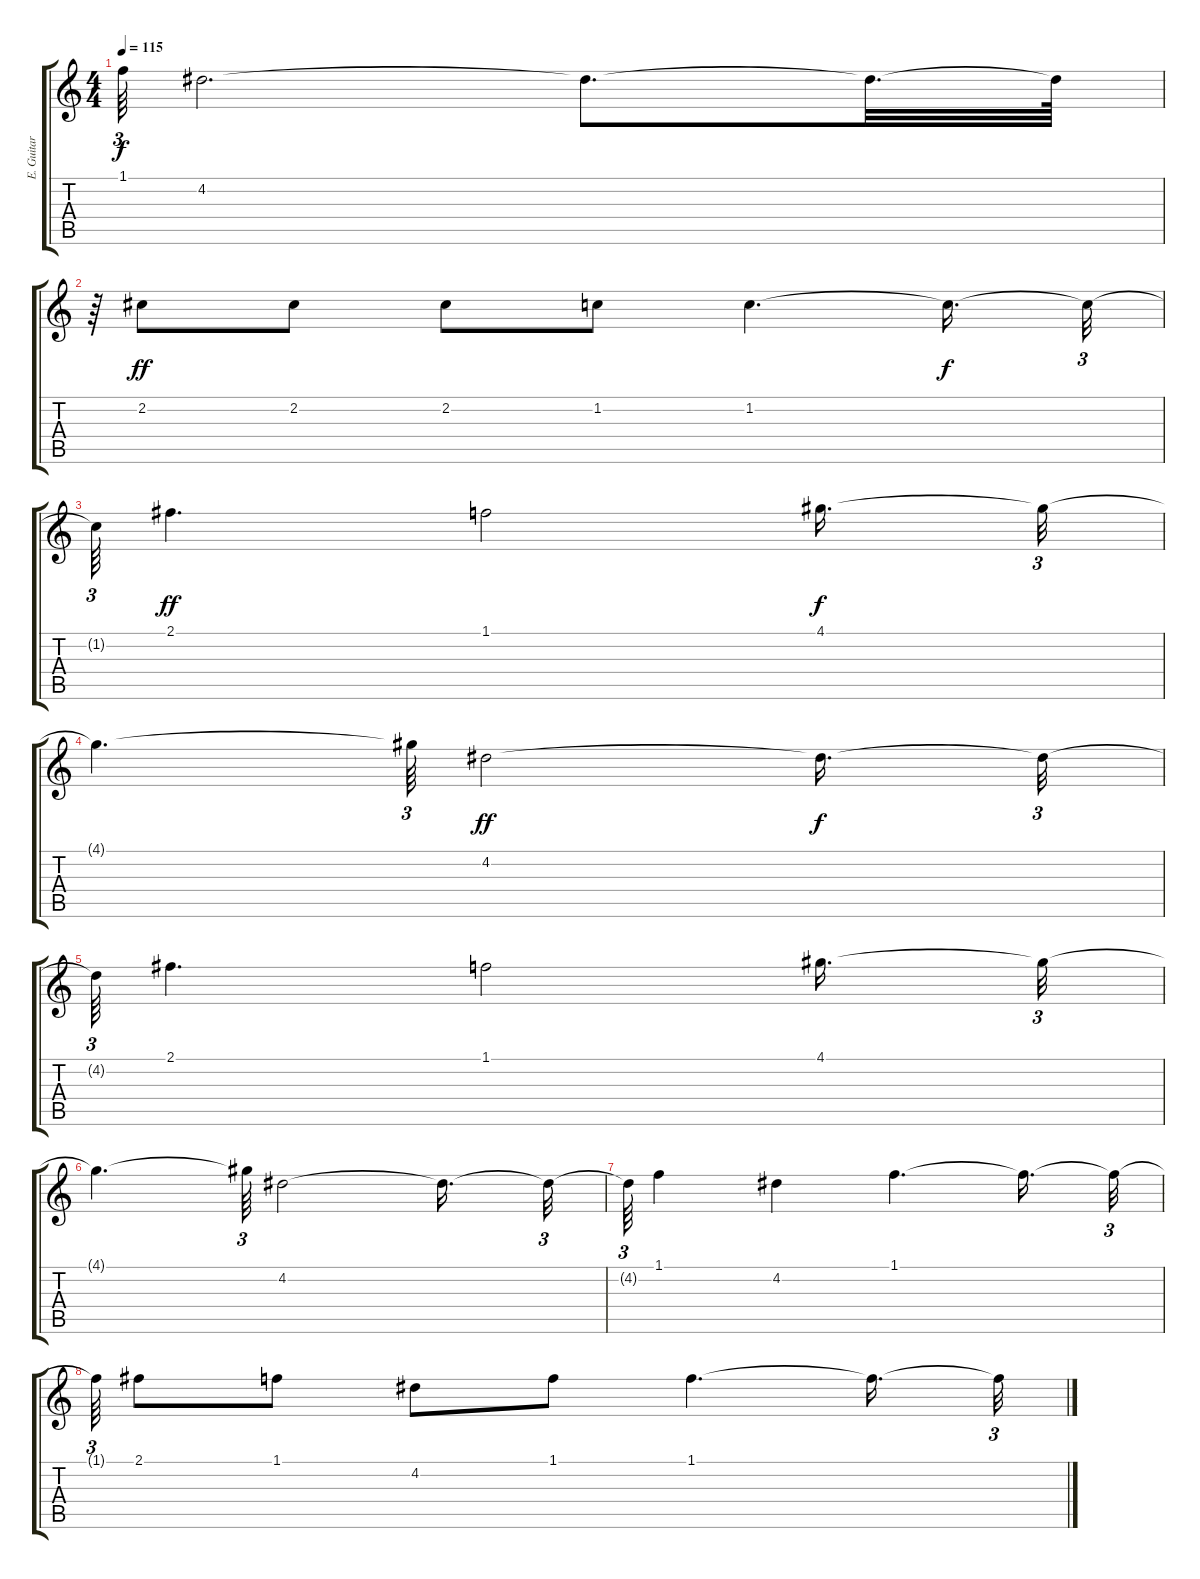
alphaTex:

\track ("E. Guitar Lead II" "E. Guitar ") {instrument overdrivenguitar}
\staff {score tabs}
\tuning (E4 B3 G3 D3 A2 E2) {hide}
\ts (4 4)
\tempo 115
\clef g2
\ks c
1.1{t}.64{tu (3 2) dy f} 4.2.2{d} 4.2{t}.8{d} 4.2{t}.32{d} 4.2{t}.64 |
r.64{tu (3 2)} 2.2.8{dy ff} 2.2.8 2.2.8 1.2.8 1.2.4{d} 1.2{t}.16{d dy f} 1.2{t}.32{tu (3 2)} |
1.2{t}.64{tu (3 2)} 2.1.4{d dy ff} 1.1.2 4.1.16{d dy f} 4.1{t}.32{tu (3 2)} |
4.1{t}.4{d} 4.1{t}.64{tu (3 2)} 4.2.2{dy ff} 4.2{t}.16{d dy f} 4.2{t}.32{tu (3 2)} |
4.2{t}.64{tu (3 2)} 2.1.4{d} 1.1.2 4.1.16{d} 4.1{t}.32{tu (3 2)} |
4.1{t}.4{d} 4.1{t}.64{tu (3 2)} 4.2.2 4.2{t}.16{d} 4.2{t}.32{tu (3 2)} |
4.2{t}.64{tu (3 2)} 1.1.4 4.2.4 1.1.4{d} 1.1{t}.16{d} 1.1{t}.32{tu (3 2)} |
1.1{t}.64{tu (3 2)} 2.1.8 1.1.8 4.2.8 1.1.8 1.1.4{d} 1.1{t}.16{d} 1.1{t}.32{tu (3 2)}
